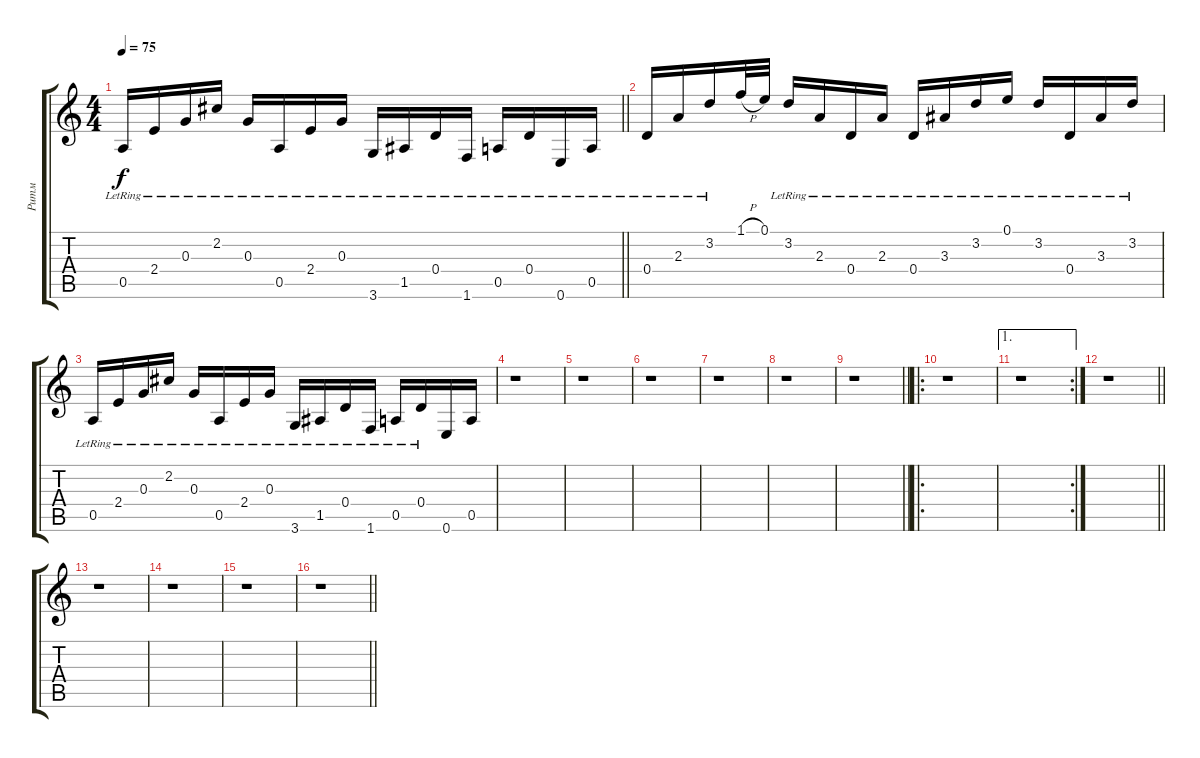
\track ("Ритм" "Ритм") {instrument distortionguitar}
\staff {score tabs}
\tuning (E4 B3 G3 D3 A2 E2) {hide}
\ts (4 4)
\tempo 75
\clef g2
\barLineRight lightlight
\ks c
0.5{lr}.16{dy f} 2.4{lr}.16 0.3{lr}.16 2.2{lr}.16 0.3{lr}.16 0.5{lr}.16 2.4{lr}.16 0.3{lr}.16 3.6{lr}.16 1.5{lr}.16 0.4{lr}.16 1.6{lr}.16 0.5{lr}.16 0.4{lr}.16 0.6{lr}.16 0.5{lr}.16 |
0.4{lr}.16 2.3{lr}.16 3.2{lr}.16 1.1{h}.32 0.1.32 3.2{lr}.16 2.3{lr}.16 0.4{lr}.16 2.3{lr}.16 0.4{lr}.16 3.3{lr}.16 3.2{lr}.16 0.1{lr}.16 3.2{lr}.16 0.4{lr}.16 3.3{lr}.16 3.2{lr}.16 |
0.5{lr}.16 2.4{lr}.16 0.3{lr}.16 2.2{lr}.16 0.3{lr}.16 0.5{lr}.16 2.4{lr}.16 0.3{lr}.16 3.6{lr}.16 1.5{lr}.16 0.4{lr}.16 1.6{lr}.16 0.5{lr}.16 0.4{lr}.16 0.6.16 0.5.16 |
r.1 |
r.1 |
r.1 |
r.1 |
r.1 |
\barLineRight lightlight
r.1 |
\ro
r.1 |
\ae 1
\rc 2
r.1 |
\barLineRight lightlight
r.1 |
r.1 |
r.1 |
r.1 |
\barLineRight lightlight
r.1
